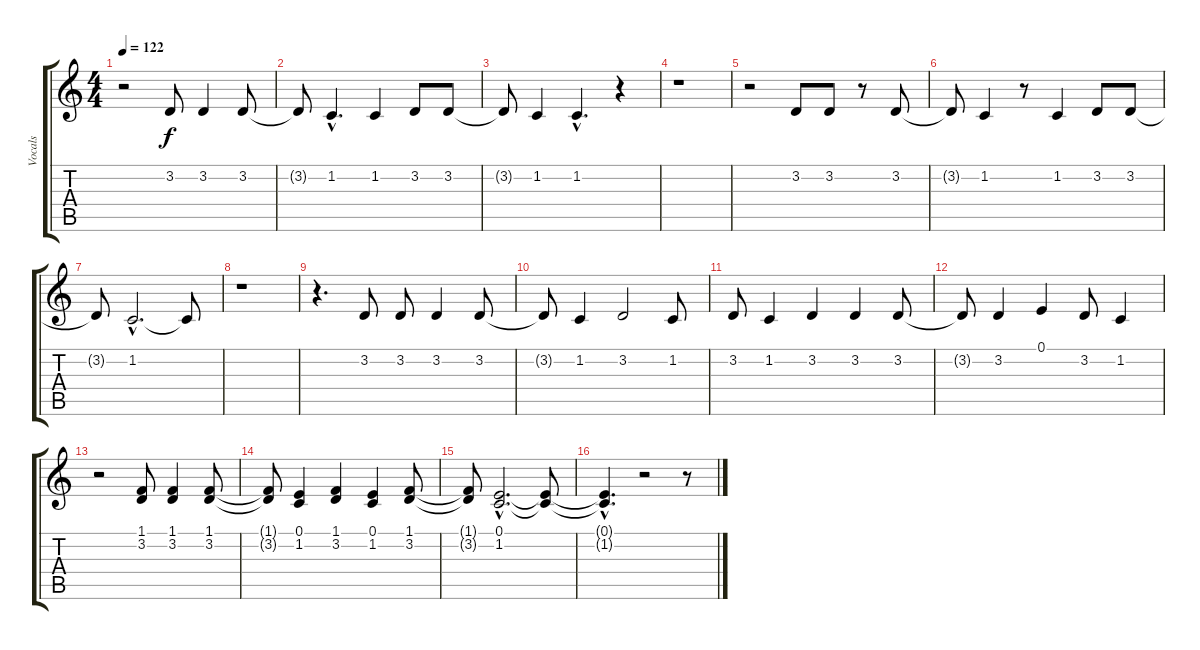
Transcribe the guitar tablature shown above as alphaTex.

\track ("Vocals" "Vocals") {instrument synthvoice}
\staff {score tabs}
\tuning (E4 B3 G3 D3 A2 E2) {hide}
\ts (4 4)
\tempo 122
\clef g2
\ks c
r.2{dy f} 3.2.8 3.2.4 3.2.8 |
3.2{t}.8 1.2{hac}.4{d} 1.2.4 3.2.8 3.2.8 |
3.2{t}.8 1.2.4 1.2{hac}.4{d} r.4 |
r.1 |
r.2 3.2.8 3.2.8 r.8 3.2.8 |
3.2{t}.8 1.2.4 r.8 1.2.4 3.2.8 3.2.8 |
3.2{t}.8 1.2{hac}.2{d} 1.2{t}.8 |
r.1 |
r.4{d} 3.2.8 3.2.8 3.2.4 3.2.8 |
3.2{t}.8 1.2.4 3.2.2 1.2.8 |
3.2.8 1.2.4 3.2.4 3.2.4 3.2.8 |
3.2{t}.8 3.2.4 0.1.4 3.2.8 1.2.4 |
r.2 (1.1 3.2).8 (1.1 3.2).4 (1.1 3.2).8 |
(1.1{t} 3.2{t}).8 (0.1 1.2).4 (1.1 3.2).4 (0.1 1.2).4 (1.1 3.2).8 |
(1.1{t} 3.2{t}).8 (0.1{hac} 1.2{hac}).2{d} (0.1{t} 1.2{t}).8 |
(0.1{hac t} 1.2{hac t}).4{d} r.2 r.8
